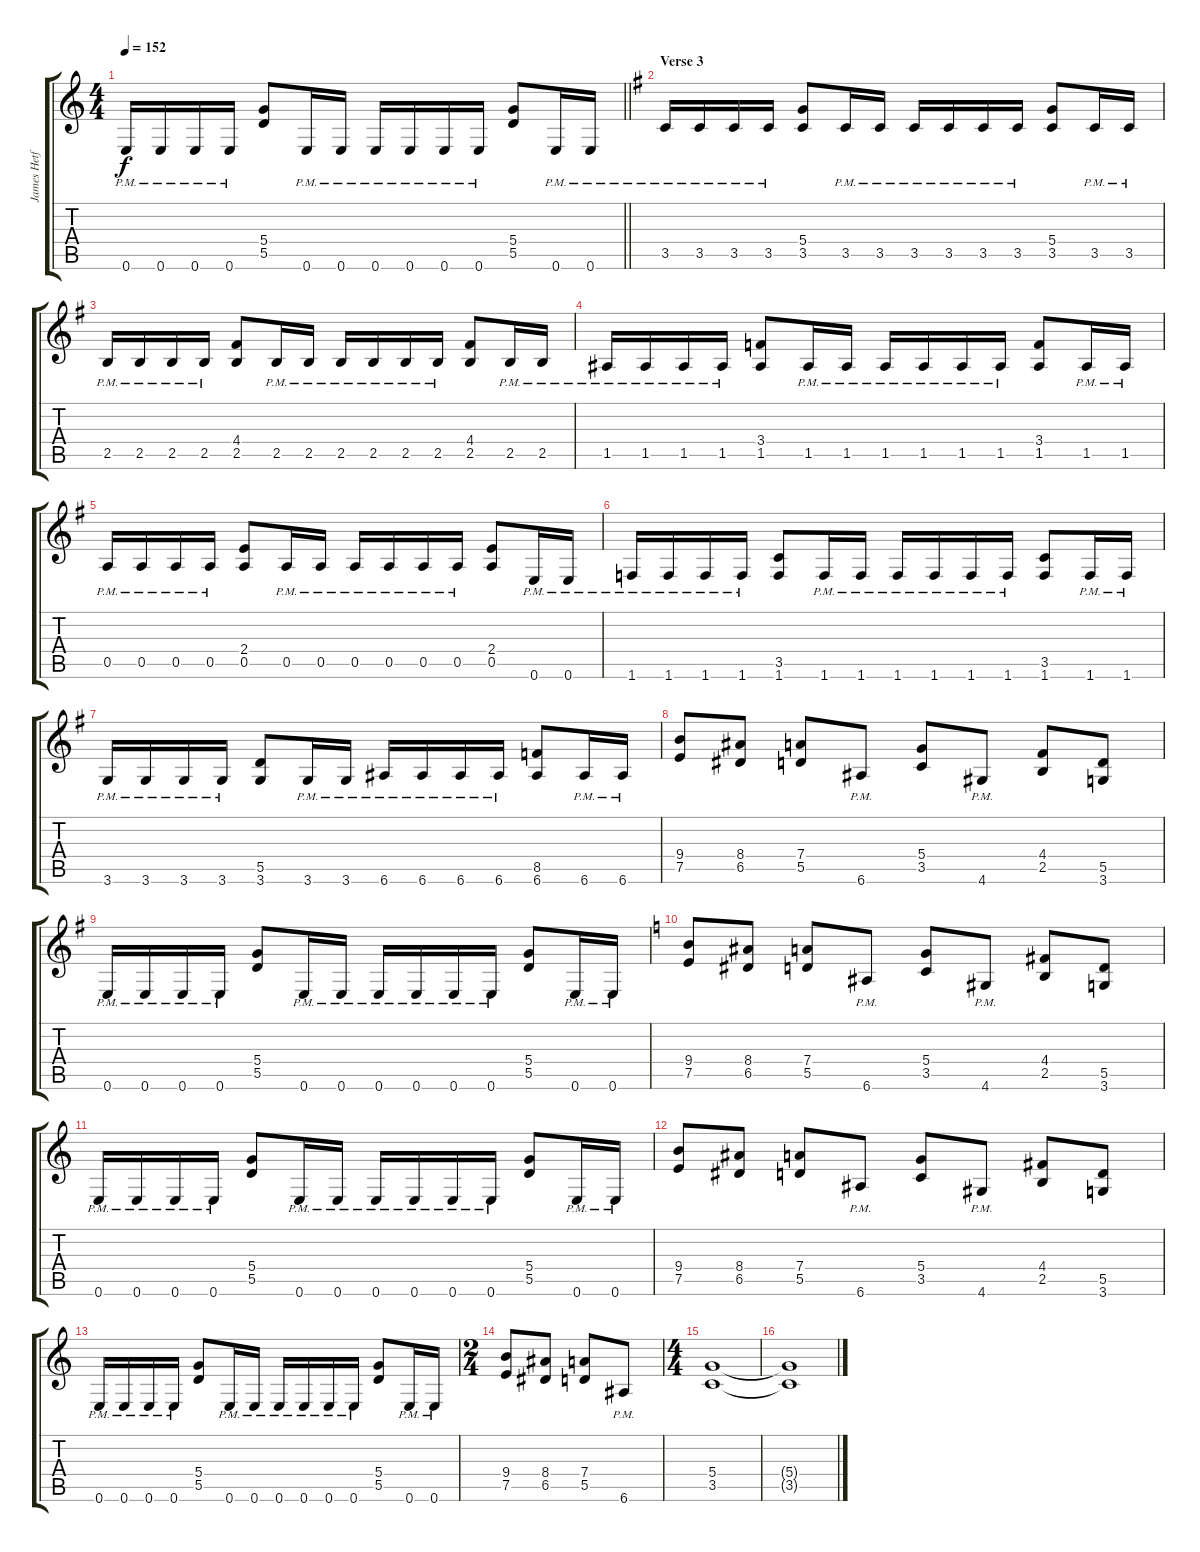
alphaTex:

\track ("James Hetfield" "James Hetf") {instrument distortionguitar}
\staff {score tabs}
\tuning (E4 B3 G3 D3 A2 E2) {hide}
\ts (4 4)
\tempo 152
\clef g2
\barLineRight lightlight
\ks c
0.6{pm}.16{dy f} 0.6{pm}.16 0.6{pm}.16 0.6{pm}.16 (5.4 5.5).8 0.6{pm}.16 0.6{pm}.16 0.6{pm}.16 0.6{pm}.16 0.6{pm}.16 0.6{pm}.16 (5.4 5.5).8 0.6{pm}.16 0.6{pm}.16 |
\section ("" "Verse 3")
\ks g
3.5{pm}.16 3.5{pm}.16 3.5{pm}.16 3.5{pm}.16 (5.4 3.5).8 3.5{pm}.16 3.5{pm}.16 3.5{pm}.16 3.5{pm}.16 3.5{pm}.16 3.5{pm}.16 (5.4 3.5).8 3.5{pm}.16 3.5{pm}.16 |
2.5{pm}.16 2.5{pm}.16 2.5{pm}.16 2.5{pm}.16 (4.4 2.5).8 2.5{pm}.16 2.5{pm}.16 2.5{pm}.16 2.5{pm}.16 2.5{pm}.16 2.5{pm}.16 (4.4 2.5).8 2.5{pm}.16 2.5{pm}.16 |
1.5{pm}.16 1.5{pm}.16 1.5{pm}.16 1.5{pm}.16 (3.4 1.5).8 1.5{pm}.16 1.5{pm}.16 1.5{pm}.16 1.5{pm}.16 1.5{pm}.16 1.5{pm}.16 (3.4 1.5).8 1.5{pm}.16 1.5{pm}.16 |
0.5{pm}.16 0.5{pm}.16 0.5{pm}.16 0.5{pm}.16 (2.4 0.5).8 0.5{pm}.16 0.5{pm}.16 0.5{pm}.16 0.5{pm}.16 0.5{pm}.16 0.5{pm}.16 (2.4 0.5).8 0.6{pm}.16 0.6{pm}.16 |
1.6{pm}.16 1.6{pm}.16 1.6{pm}.16 1.6{pm}.16 (3.5 1.6).8 1.6{pm}.16 1.6{pm}.16 1.6{pm}.16 1.6{pm}.16 1.6{pm}.16 1.6{pm}.16 (3.5 1.6).8 1.6{pm}.16 1.6{pm}.16 |
3.6{pm}.16 3.6{pm}.16 3.6{pm}.16 3.6{pm}.16 (5.5 3.6).8 3.6{pm}.16 3.6{pm}.16 6.6{pm}.16 6.6{pm}.16 6.6{pm}.16 6.6{pm}.16 (8.5 6.6).8 6.6{pm}.16 6.6{pm}.16 |
(9.4 7.5).8 (8.4 6.5).8 (7.4 5.5).8 6.6{pm}.8 (5.4 3.5).8 4.6{pm}.8 (4.4 2.5).8 (5.5 3.6).8 |
0.6{pm}.16 0.6{pm}.16 0.6{pm}.16 0.6{pm}.16 (5.4 5.5).8 0.6{pm}.16 0.6{pm}.16 0.6{pm}.16 0.6{pm}.16 0.6{pm}.16 0.6{pm}.16 (5.4 5.5).8 0.6{pm}.16 0.6{pm}.16 |
\ks c
(9.4 7.5).8 (8.4 6.5).8 (7.4 5.5).8 6.6{pm}.8 (5.4 3.5).8 4.6{pm}.8 (4.4 2.5).8 (5.5 3.6).8 |
0.6{pm}.16 0.6{pm}.16 0.6{pm}.16 0.6{pm}.16 (5.4 5.5).8 0.6{pm}.16 0.6{pm}.16 0.6{pm}.16 0.6{pm}.16 0.6{pm}.16 0.6{pm}.16 (5.4 5.5).8 0.6{pm}.16 0.6{pm}.16 |
(9.4 7.5).8 (8.4 6.5).8 (7.4 5.5).8 6.6{pm}.8 (5.4 3.5).8 4.6{pm}.8 (4.4 2.5).8 (5.5 3.6).8 |
0.6{pm}.16 0.6{pm}.16 0.6{pm}.16 0.6{pm}.16 (5.4 5.5).8 0.6{pm}.16 0.6{pm}.16 0.6{pm}.16 0.6{pm}.16 0.6{pm}.16 0.6{pm}.16 (5.4 5.5).8 0.6{pm}.16 0.6{pm}.16 |
\ts (2 4)
(9.4 7.5).8 (8.4 6.5).8 (7.4 5.5).8 6.6{pm}.8 |
\ts (4 4)
(5.4 3.5).1 |
(5.4{t} 3.5{t}).1
